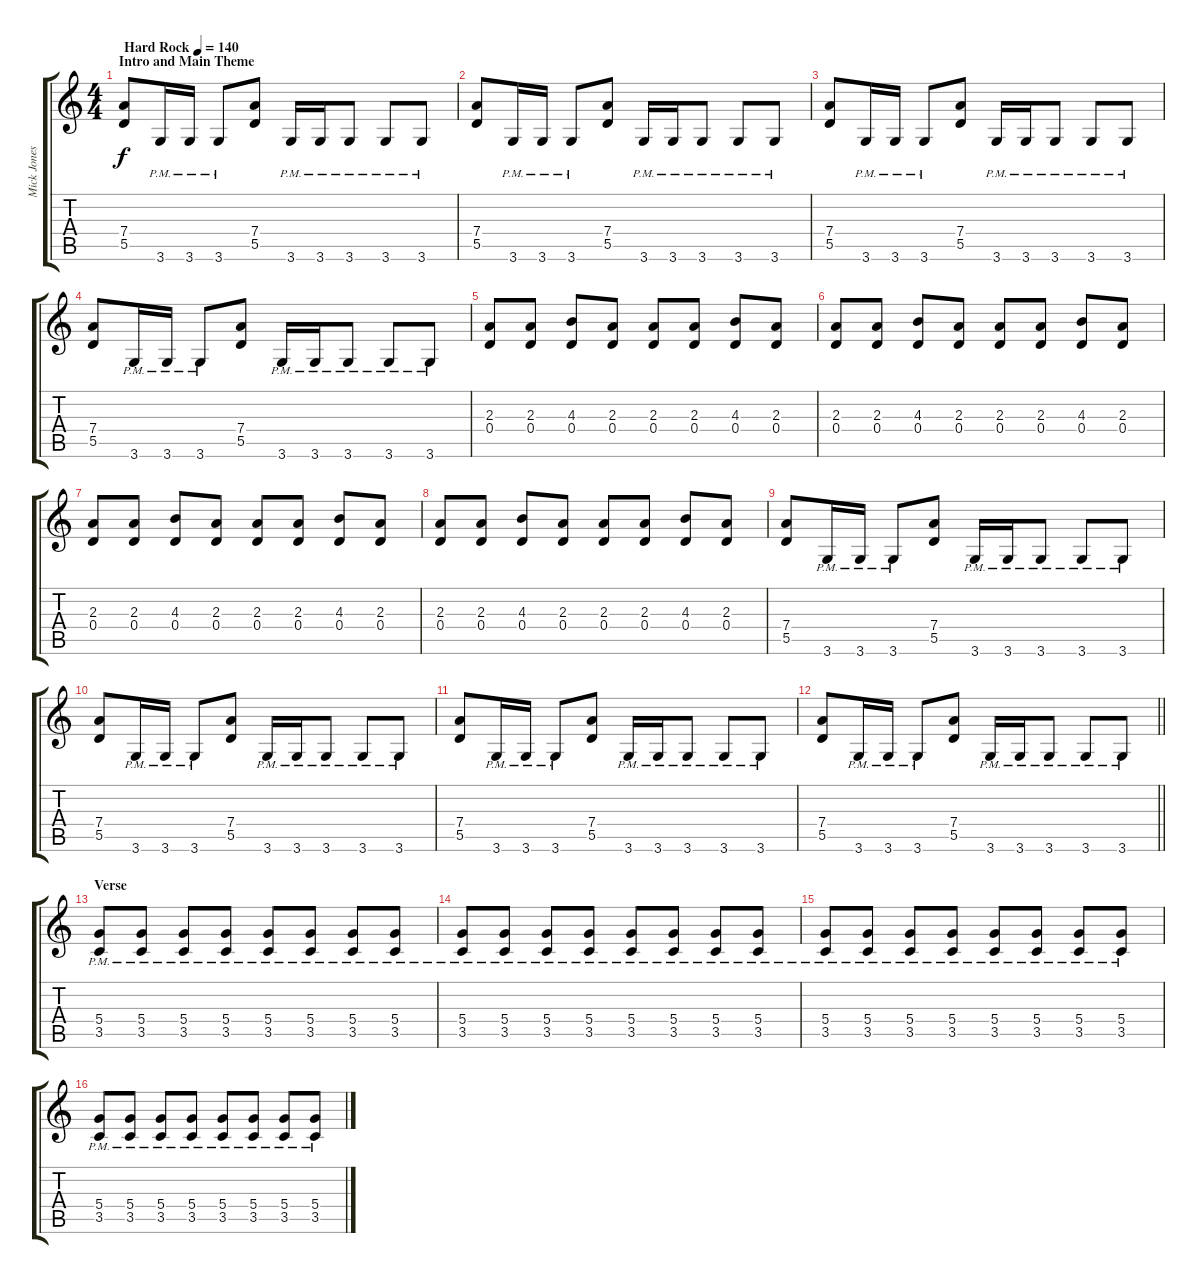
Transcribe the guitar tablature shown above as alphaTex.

\track ("Mick Jones (Gtr.II)" "Mick Jones") {instrument distortionguitar}
\staff {score tabs}
\tuning (E4 B3 G3 D3 A2 E2) {hide}
\ts (4 4)
\section ("" "Intro and Main Theme")
\tempo (140 "Hard Rock")
\clef g2
\ks c
(7.4 5.5).8{dy f instrument distortionguitar} 3.6{pm}.16 3.6{pm}.16 3.6{pm}.8 (7.4 5.5).8 3.6{pm}.16 3.6{pm}.16 3.6{pm}.8 3.6{pm}.8 3.6{pm}.8 |
(7.4 5.5).8 3.6{pm}.16 3.6{pm}.16 3.6{pm}.8 (7.4 5.5).8 3.6{pm}.16 3.6{pm}.16 3.6{pm}.8 3.6{pm}.8 3.6{pm}.8 |
(7.4 5.5).8 3.6{pm}.16 3.6{pm}.16 3.6{pm}.8 (7.4 5.5).8 3.6{pm}.16 3.6{pm}.16 3.6{pm}.8 3.6{pm}.8 3.6{pm}.8 |
(7.4 5.5).8 3.6{pm}.16 3.6{pm}.16 3.6{pm}.8 (7.4 5.5).8 3.6{pm}.16 3.6{pm}.16 3.6{pm}.8 3.6{pm}.8 3.6{pm}.8 |
(2.3 0.4).8 (2.3 0.4).8 (4.3 0.4).8 (2.3 0.4).8 (2.3 0.4).8 (2.3 0.4).8 (4.3 0.4).8 (2.3 0.4).8 |
(2.3 0.4).8 (2.3 0.4).8 (4.3 0.4).8 (2.3 0.4).8 (2.3 0.4).8 (2.3 0.4).8 (4.3 0.4).8 (2.3 0.4).8 |
(2.3 0.4).8 (2.3 0.4).8 (4.3 0.4).8 (2.3 0.4).8 (2.3 0.4).8 (2.3 0.4).8 (4.3 0.4).8 (2.3 0.4).8 |
(2.3 0.4).8 (2.3 0.4).8 (4.3 0.4).8 (2.3 0.4).8 (2.3 0.4).8 (2.3 0.4).8 (4.3 0.4).8 (2.3 0.4).8 |
(7.4 5.5).8 3.6{pm}.16 3.6{pm}.16 3.6{pm}.8 (7.4 5.5).8 3.6{pm}.16 3.6{pm}.16 3.6{pm}.8 3.6{pm}.8 3.6{pm}.8 |
(7.4 5.5).8 3.6{pm}.16 3.6{pm}.16 3.6{pm}.8 (7.4 5.5).8 3.6{pm}.16 3.6{pm}.16 3.6{pm}.8 3.6{pm}.8 3.6{pm}.8 |
(7.4 5.5).8 3.6{pm}.16 3.6{pm}.16 3.6{pm}.8 (7.4 5.5).8 3.6{pm}.16 3.6{pm}.16 3.6{pm}.8 3.6{pm}.8 3.6{pm}.8 |
\barLineRight lightlight
(7.4 5.5).8 3.6{pm}.16 3.6{pm}.16 3.6{pm}.8 (7.4 5.5).8 3.6{pm}.16 3.6{pm}.16 3.6{pm}.8 3.6{pm}.8 3.6{pm}.8 |
\section ("" "Verse")
(5.4{pm} 3.5{pm}).8 (5.4{pm} 3.5{pm}).8 (5.4{pm} 3.5{pm}).8 (5.4{pm} 3.5{pm}).8 (5.4{pm} 3.5{pm}).8 (5.4{pm} 3.5{pm}).8 (5.4{pm} 3.5{pm}).8 (5.4{pm} 3.5{pm}).8 |
(5.4{pm} 3.5{pm}).8 (5.4{pm} 3.5{pm}).8 (5.4{pm} 3.5{pm}).8 (5.4{pm} 3.5{pm}).8 (5.4{pm} 3.5{pm}).8 (5.4{pm} 3.5{pm}).8 (5.4{pm} 3.5{pm}).8 (5.4{pm} 3.5{pm}).8 |
(5.4{pm} 3.5{pm}).8 (5.4{pm} 3.5{pm}).8 (5.4{pm} 3.5{pm}).8 (5.4{pm} 3.5{pm}).8 (5.4{pm} 3.5{pm}).8 (5.4{pm} 3.5{pm}).8 (5.4{pm} 3.5{pm}).8 (5.4{pm} 3.5{pm}).8 |
(5.4{pm} 3.5{pm}).8 (5.4{pm} 3.5{pm}).8 (5.4{pm} 3.5{pm}).8 (5.4{pm} 3.5{pm}).8 (5.4{pm} 3.5{pm}).8 (5.4{pm} 3.5{pm}).8 (5.4{pm} 3.5{pm}).8 (5.4{pm} 3.5{pm}).8
